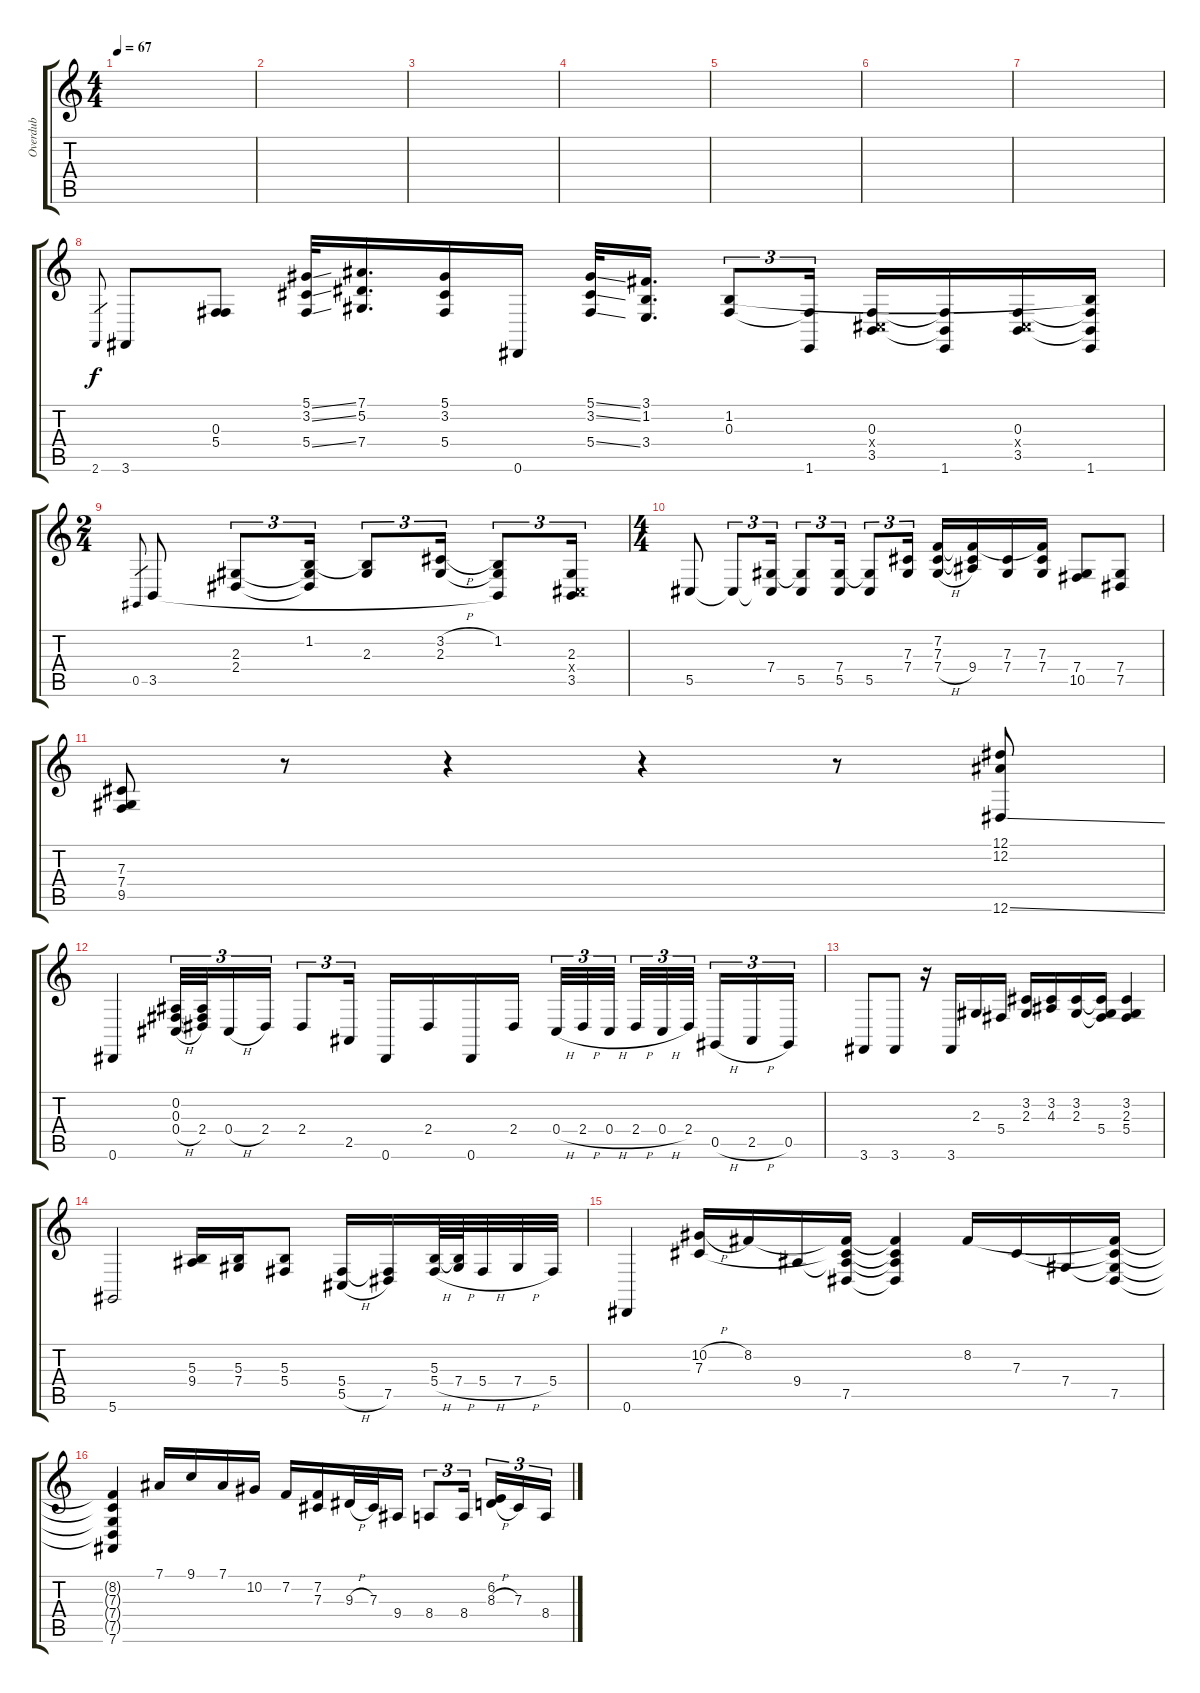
\track ("Overdub" "Overdub") {instrument pad5bowed}
\staff {score tabs}
\tuning (Eb4 Bb3 Gb3 Db3 Ab2 Eb2) {hide}
\ts (4 4)
\tempo 67
\clef g2
\ks c
|
|
|
|
|
|
|
2.6.8{gr} 3.6.8{volume 12} (0.3 5.4).8 (5.1{ss} 3.2{ss} 5.4{ss}).32 (7.1 5.2 7.4).16{d} (5.1 3.2 5.4).16 0.6.16 (5.1{ss} 3.2{ss} 5.4{ss}).32 (3.1 1.2 3.4).16{d} (1.2 0.3).8{tu (3 2)} (0.3{t} 1.6).16{tu (3 2)} (0.3 0.4{x} 3.5).16 (0.3{t} 3.5{t} 1.6).16 (0.3 0.4{x} 3.5).16 (1.2{t} 0.3{t} 3.5{t} 1.6).16 |
\ts (2 4)
0.5.8{gr} 3.5.8 (2.3 2.4).8{tu (3 2)} (1.2 2.3{t} 2.4{t}).16{tu (3 2)} (1.2{t} 2.3).8{tu (3 2)} (3.2{h} 2.3).16{tu (3 2)} (1.2 2.3{t} 3.5{t}).8{tu (3 2)} (2.3 0.4{x} 3.5).16{tu (3 2)} |
\ts (4 4)
5.5.8 5.5{t}.8{tu (3 2)} (7.4 5.5{t}).16{tu (3 2)} (7.4{t} 5.5).8{tu (3 2)} (7.4 5.5).16{tu (3 2)} (7.4{t} 5.5).8{tu (3 2)} (7.3 7.4).16{tu (3 2)} (7.2 7.3 7.4{h}).16 (7.2{t} 7.3{t} 9.4).16 (7.3 7.4).16 (7.2{t} 7.3 7.4).16 (7.4 10.5).8 (7.4 7.5).8 |
(7.3 7.4 9.5).8 r.8 r.4 r.4 r.8 (12.1 12.2 12.6{ss}).8 |
0.6.4 (0.2 0.3 0.4{h}).32{tu (3 2)} (0.2{t} 0.3{t} 2.4).32{tu (3 2)} 0.4{h}.16{tu (3 2)} 2.4.16{tu (3 2)} 2.4.8{tu (3 2)} 2.5.16{tu (3 2)} 0.6.16 2.4.16 0.6.16 2.4.16 0.4{h}.32{tu (3 2)} 2.4{h}.32{tu (3 2)} 0.4{h}.32{tu (3 2) beam splitsecondary} 2.4{h}.32{tu (3 2)} 0.4{h}.32{tu (3 2)} 2.4.32{tu (3 2) beam splitsecondary} 0.5{h}.16{tu (3 2)} 2.5{h}.16{tu (3 2)} 0.5.16{tu (3 2)} |
3.6.8 3.6.8 r.16 3.6.16 2.3.16 5.4.16 (3.2 2.3).16 (3.2 4.3).16 (3.2 2.3).16 (3.2{t} 2.3{t} 5.4).16 (3.2 2.3 5.4).4 |
5.6.2 (5.3 9.4).16 (5.3 7.4).16 (5.3 5.4).8 (5.4 5.5{h}).16 (5.4{t} 7.5).16 (5.3 5.4{h}).64 (5.3{t} 7.4{h}).64 5.4{h}.32 7.4{h}.32 5.4.32 |
0.6.4 (10.2{h} 7.3).16 8.2.16 9.4.16 (8.2{t} 7.3{t} 9.4{t} 7.5).16 (8.2{t} 7.3{t} 9.4{t} 7.5{t}).4 8.2.16 7.3.16 7.4.16 (8.2{t} 7.3{t} 7.4{t} 7.5).16 |
(8.2{t} 7.3{t} 7.4{t} 7.5{t} 7.6).4 7.1.16 9.1.16 7.1.16 10.2.16 7.2.16 (7.2 7.3).16 9.3{h}.32 7.3.32 9.4.16 8.4.8{tu (3 2)} 8.4.16{tu (3 2) beam splitsecondary} (6.2 8.3{h}).16{tu (3 2)} 7.3.16{tu (3 2)} 8.4.16{tu (3 2)}
